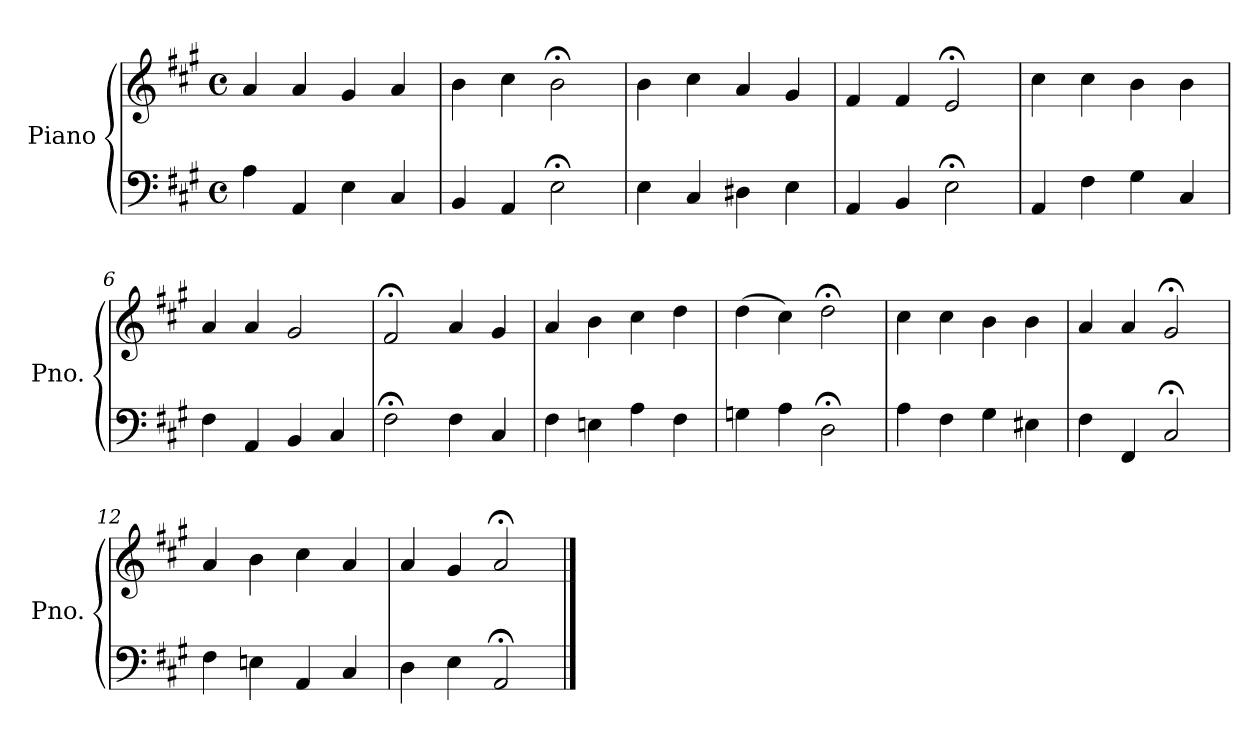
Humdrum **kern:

**kern	**kern
*part1	*part1
*staff2	*staff1
*I"Piano	*
*I'Pno.	*
*clefF4	*clefG2
*k[f#c#g#]	*k[f#c#g#]
*M4/4	*M4/4
*met(c)	*met(c)
=1	=1
4A\	4a/
4AA/	4a/
4E\	4g#/
4C#/	4a/
=2	=2
4BB/	4b\
4AA/	4cc#\
2E;<\	2b;<\
=3	=3
4E\	4b\
4C#/	4cc#\
4D#X\	4a/
4E\	4g#/
=4	=4
4AA/	4f#/
4BB/	4f#/
2E;<\	2e;</
=5	=5
4AA/	4cc#\
4F#\	4cc#\
4G#\	4b\
4C#/	4b\
=6	=6
4F#\	4a/
4AA/	4a/
4BB/	2g#/
4C#/	.
=7	=7
2F#;<\	2f#;</
4F#\	4a/
4C#/	4g#/
=8	=8
4F#\	4a/
4En\	4b\
4A\	4cc#\
4F#\	4dd\
!!LO:LB:g=z
=9	=9
4Gn\	(4dd\
4A\	4cc#\)
2D;<\	2dd;<\
=10	=10
4A\	4cc#\
4F#\	4cc#\
4G#\	4b\
4E#X\	4b\
=11	=11
4F#\	4a/
4FF#/	4a/
2C#;</	2g#;</
=12	=12
4F#\	4a/
4En\	4b\
4AA/	4cc#\
4C#/	4a/
=13	=13
4D\	4a/
4E\	4g#/
2AA;</	2a;</
==	==
*-	*-
